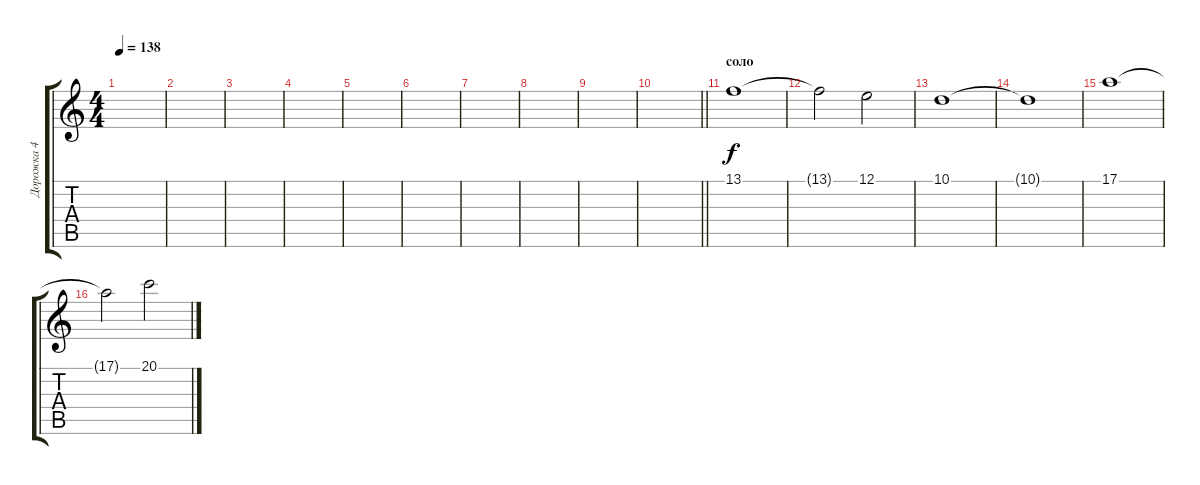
\track ("Дорожка 4" "Дорожка 4") {instrument stringensemble1}
\staff {score tabs}
\tuning (E4 B3 G3 D3 A2 E2) {hide}
\ts (4 4)
\tempo 138
\clef g2
\ks c
|
|
|
|
|
|
|
|
|
\barLineRight lightlight
|
\section ("" "соло")
13.1.1{instrument stringensemble1} |
13.1{t}.2 12.1.2 |
10.1.1 |
10.1{t}.1 |
17.1.1 |
17.1{t}.2 20.1.2
